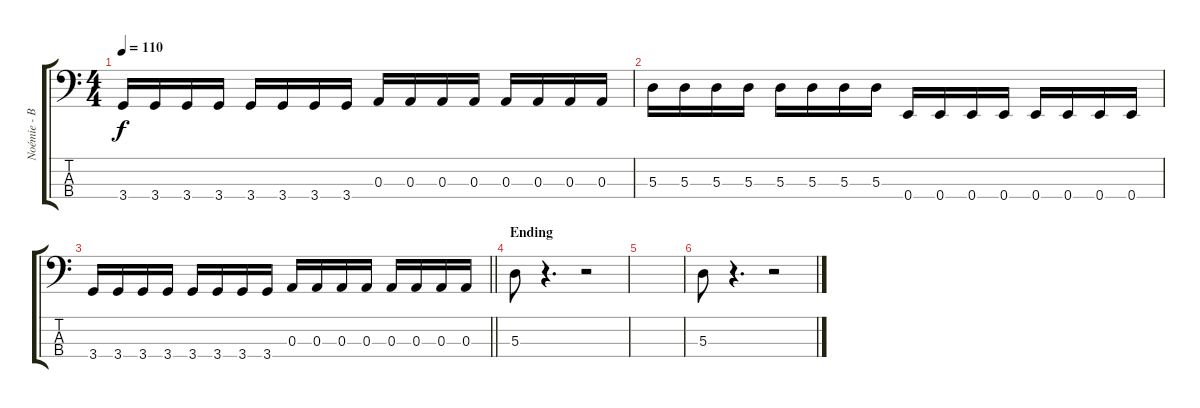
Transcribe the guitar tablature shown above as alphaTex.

\track ("Noémie - Basse" "Noémie - B") {instrument electricbassfinger}
\staff {score tabs}
\tuning (G2 D2 A1 E1) {hide}
\ts (4 4)
\tempo 110
\clef f4
\ks c
3.4.16{dy f} 3.4.16 3.4.16 3.4.16 3.4.16 3.4.16 3.4.16 3.4.16 0.3.16 0.3.16 0.3.16 0.3.16 0.3.16 0.3.16 0.3.16 0.3.16 |
5.3.16 5.3.16 5.3.16 5.3.16 5.3.16 5.3.16 5.3.16 5.3.16 0.4.16 0.4.16 0.4.16 0.4.16 0.4.16 0.4.16 0.4.16 0.4.16 |
\barLineRight lightlight
3.4.16 3.4.16 3.4.16 3.4.16 3.4.16 3.4.16 3.4.16 3.4.16 0.3.16 0.3.16 0.3.16 0.3.16 0.3.16 0.3.16 0.3.16 0.3.16 |
\section ("" "Ending")
5.3.8 r.4{d} r.2 |
|
5.3.8 r.4{d} r.2
